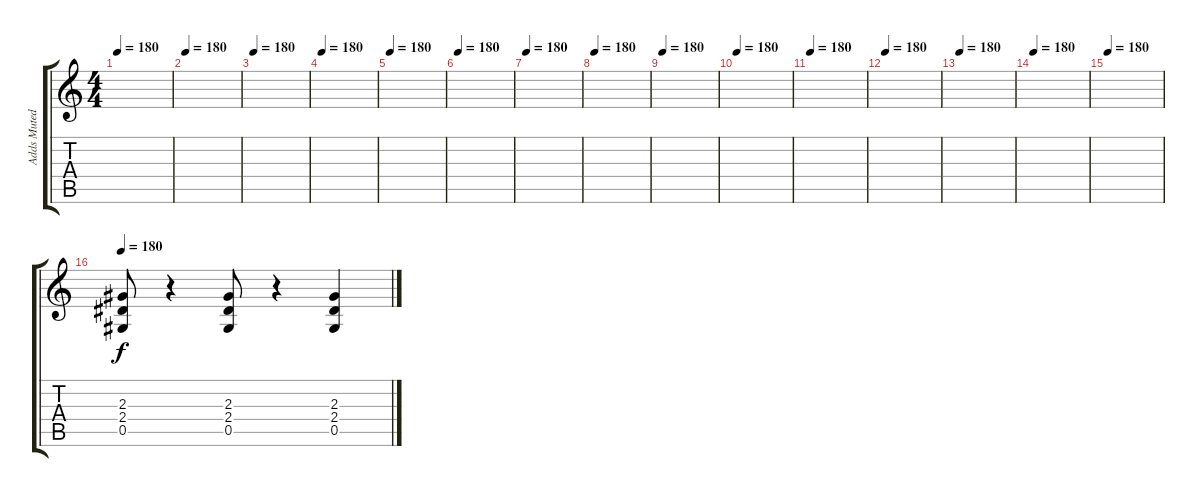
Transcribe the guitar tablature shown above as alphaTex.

\track ("Adds Muted Guitar Sounds Kind Of" "Adds Muted") {instrument distortionguitar}
\staff {score tabs}
\tuning (Eb4 Bb3 Gb3 Db3 Ab2 Eb2) {hide}
\ts (4 4)
\tempo 180
\clef g2
\ks c
|
\tempo 180
|
\tempo 180
|
\tempo 180
|
\tempo 180
|
\tempo 180
|
\tempo 180
|
\tempo 180
|
\tempo 180
|
\tempo 180
|
\tempo 180
|
\tempo 180
|
\tempo 180
|
\tempo 180
|
\tempo 180
|
\tempo 180
(2.3 2.4 0.5).8 r.4 (2.3 2.4 0.5).8 r.4 (2.3 2.4 0.5).4
